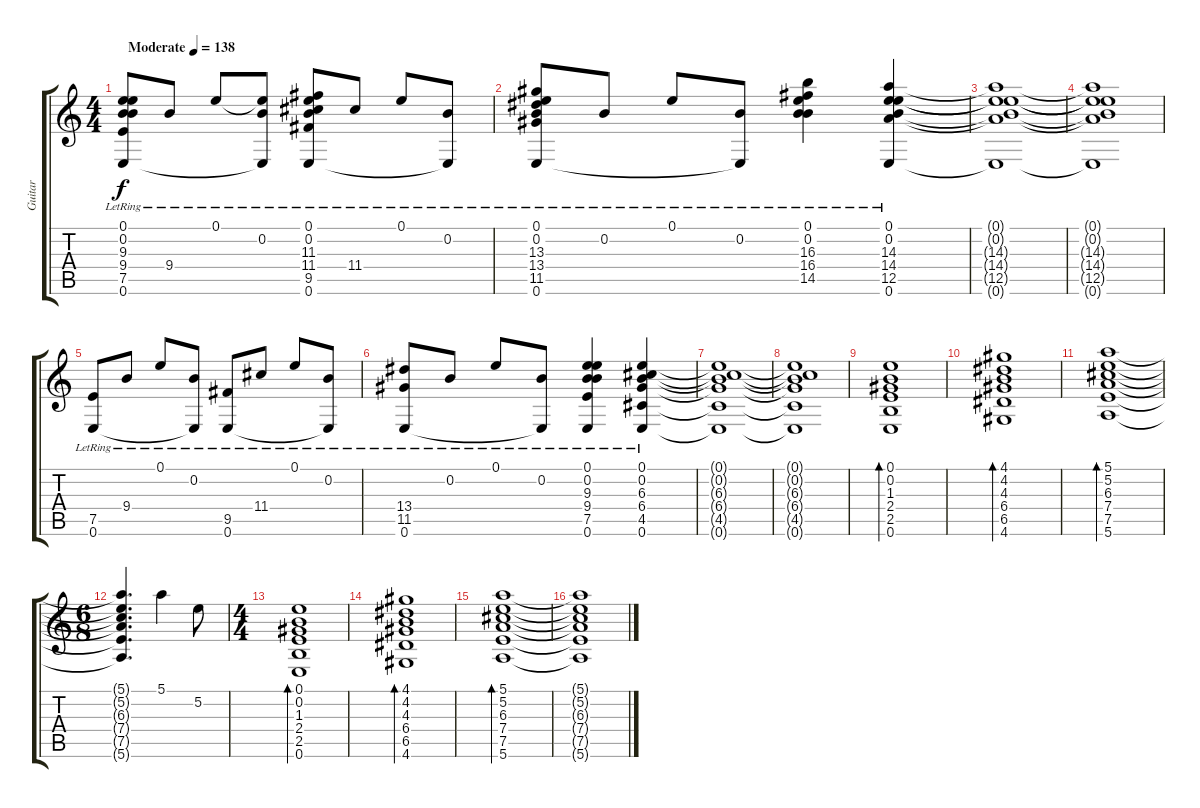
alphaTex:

\track ("Guitar" "Guitar") {instrument acousticguitarsteel}
\staff {score tabs}
\tuning (E4 B3 G3 D3 A2 E2) {hide}
\ts (4 4)
\tempo (138 "Moderate")
\clef g2
\ks c
(0.1{lr} 0.2{lr} 9.3{lr} 9.4{lr} 7.5{lr} 0.6{lr}).8{dy f instrument acousticguitarsteel} 9.4{lr}.8 0.1{lr}.8 (0.1{t} 0.2{lr} 0.6{t}).8 (0.1{lr} 0.2{lr} 11.3{lr} 11.4{lr} 9.5{lr} 0.6{lr}).8 11.4{lr}.8 0.1{lr}.8 (0.2{lr} 0.6{t}).8 |
(0.1{lr} 0.2{lr} 13.3{lr} 13.4{lr} 11.5{lr} 0.6{lr}).8 0.2{lr}.8 0.1{lr}.8 (0.2{lr} 0.6{t}).8 (0.1{lr} 0.2{lr} 16.3{lr} 16.4{lr} 14.5{lr}).4 (0.1{lr} 0.2{lr} 14.3{lr} 14.4{lr} 12.5{lr} 0.6{lr}).4 |
(0.1{t} 0.2{t} 14.3{t} 14.4{t} 12.5{t} 0.6{t}).1 |
(0.1{t} 0.2{t} 14.3{t} 14.4{t} 12.5{t} 0.6{t}).1 |
(7.5{lr} 0.6{lr}).8 9.4{lr}.8 0.1{lr}.8 (0.2{lr} 0.6{t}).8 (9.5{lr} 0.6{lr}).8 11.4{lr}.8 0.1{lr}.8 (0.2{lr} 0.6{t}).8 |
(13.4{lr} 11.5{lr} 0.6{lr}).8 0.2{lr}.8 0.1{lr}.8 (0.2{lr} 0.6{t}).8 (0.1{lr} 0.2{lr} 9.3{lr} 9.4{lr} 7.5{lr} 0.6{lr}).4 (0.1{lr} 0.2{lr} 6.3{lr} 6.4{lr} 4.5{lr} 0.6{lr}).4 |
(0.1{t} 0.2{t} 6.3{t} 6.4{t} 4.5{t} 0.6{t}).1 |
(0.1{t} 0.2{t} 6.3{t} 6.4{t} 4.5{t} 0.6{t}).1 |
(0.1 0.2 1.3 2.4 2.5 0.6).1{bd 240} |
(4.1 4.2 4.3 6.4 6.5 4.6).1{bd 240} |
(5.1 5.2 6.3 7.4 7.5 5.6).1{bd 240} |
\ts (6 8)
(5.1{t} 5.2{t} 6.3{t} 7.4{t} 7.5{t} 5.6{t}).4{d} 5.1.4 5.2.8 |
\ts (4 4)
(0.1 0.2 1.3 2.4 2.5 0.6).1{bd 240} |
(4.1 4.2 4.3 6.4 6.5 4.6).1{bd 240} |
(5.1 5.2 6.3 7.4 7.5 5.6).1{bd 240} |
(5.1{t} 5.2{t} 6.3{t} 7.4{t} 7.5{t} 5.6{t}).1
